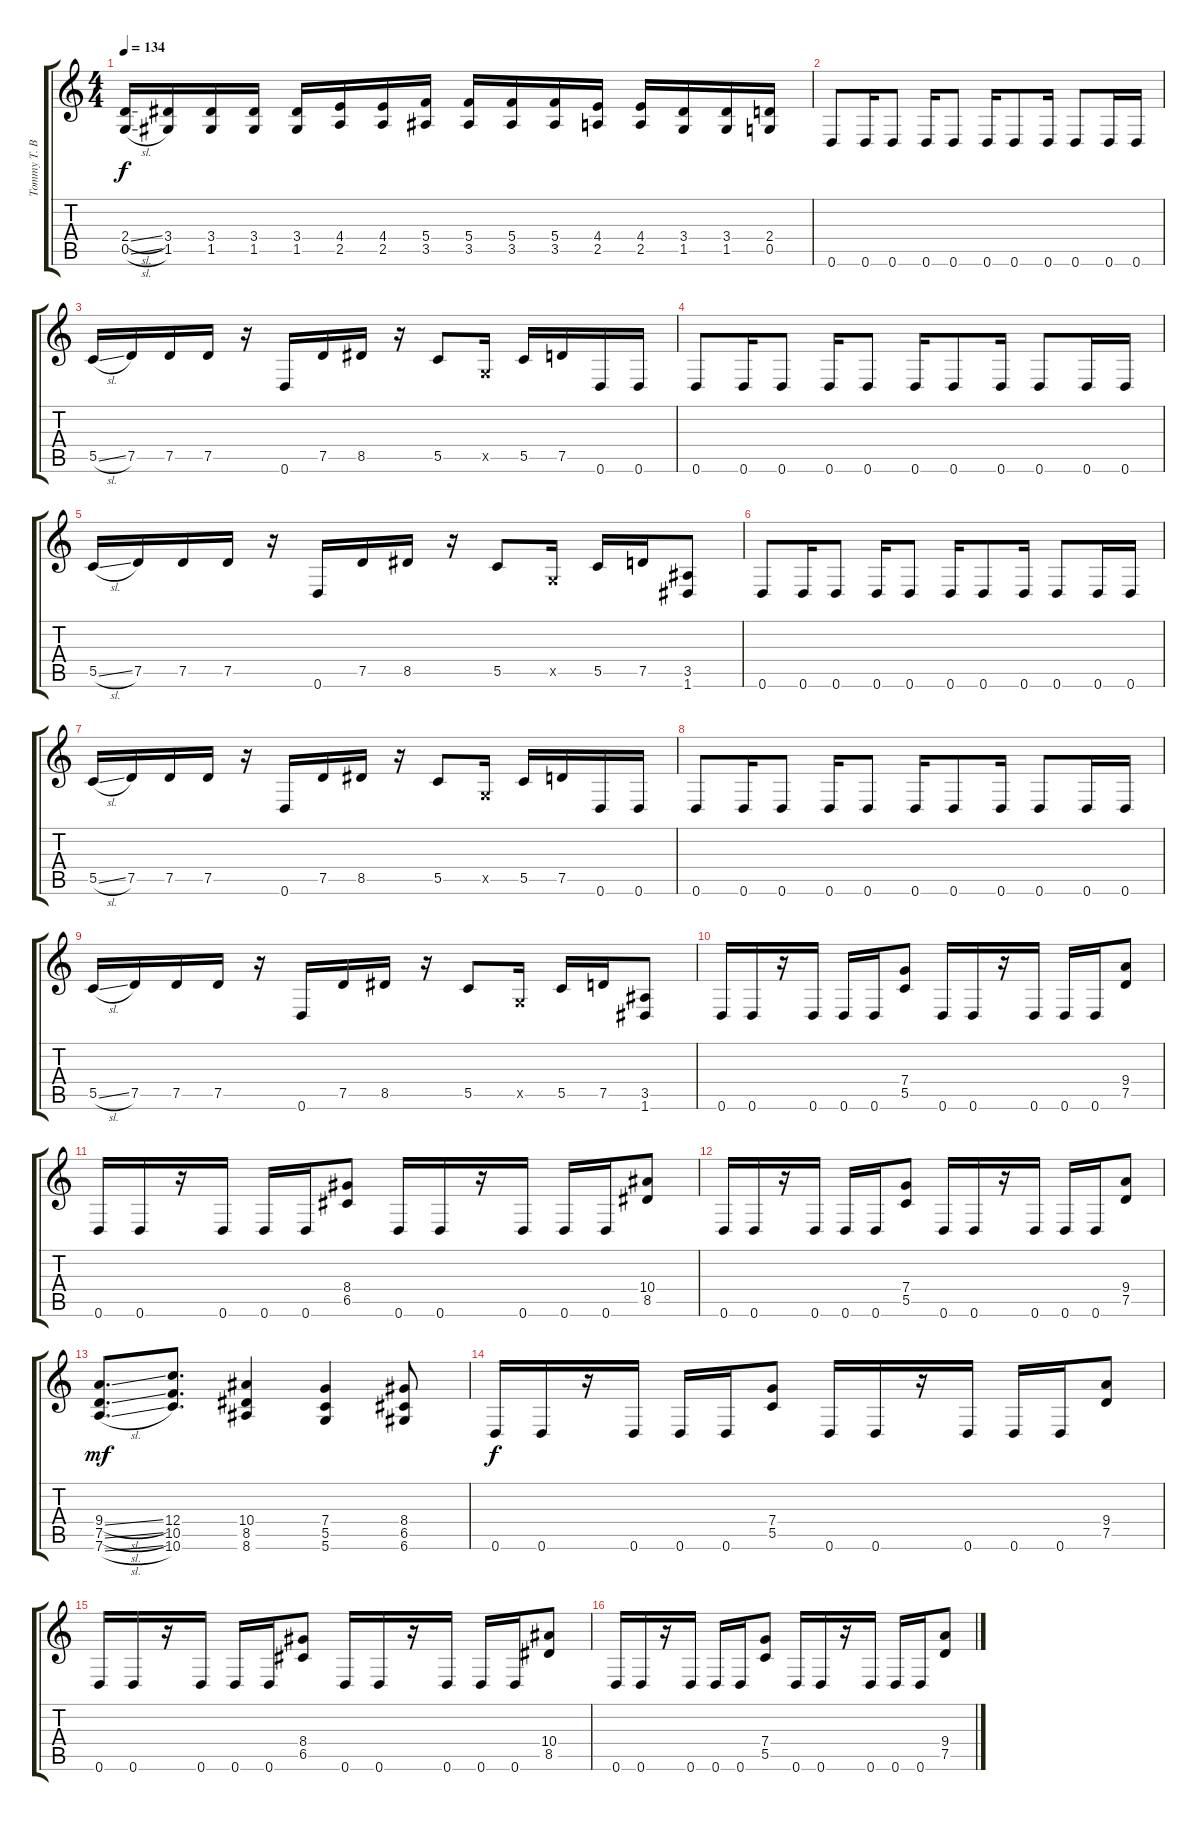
\track ("Tommy T. Baron" "Tommy T. B") {instrument distortionguitar}
\staff {score tabs}
\tuning (D4 A3 F3 C3 G2 D2) {hide}
\ts (4 4)
\tempo 134
\clef g2
\ks c
(2.4{sl} 0.5{sl}).16{dy f} (3.4 1.5).16 (3.4 1.5).16 (3.4 1.5).16 (3.4 1.5).16 (4.4 2.5).16 (4.4 2.5).16 (5.4 3.5).16 (5.4 3.5).16 (5.4 3.5).16 (5.4 3.5).16 (4.4 2.5).16 (4.4 2.5).16 (3.4 1.5).16 (3.4 1.5).16 (2.4 0.5).16 |
0.6.8 0.6.16 0.6.8 0.6.16 0.6.8 0.6.16 0.6.8 0.6.16 0.6.8 0.6.16 0.6.16 |
5.5{sl}.16 7.5.16 7.5.16 7.5.16 r.16 0.6.16 7.5.16 8.5.16 r.16 5.5.8 0.5{x}.16 5.5.16 7.5.16 0.6.16 0.6.16 |
0.6.8 0.6.16 0.6.8 0.6.16 0.6.8 0.6.16 0.6.8 0.6.16 0.6.8 0.6.16 0.6.16 |
5.5{sl}.16 7.5.16 7.5.16 7.5.16 r.16 0.6.16 7.5.16 8.5.16 r.16 5.5.8 0.5{x}.16 5.5.16 7.5.16 (3.5 1.6).8 |
0.6.8 0.6.16 0.6.8 0.6.16 0.6.8 0.6.16 0.6.8 0.6.16 0.6.8 0.6.16 0.6.16 |
5.5{sl}.16 7.5.16 7.5.16 7.5.16 r.16 0.6.16 7.5.16 8.5.16 r.16 5.5.8 0.5{x}.16 5.5.16 7.5.16 0.6.16 0.6.16 |
0.6.8 0.6.16 0.6.8 0.6.16 0.6.8 0.6.16 0.6.8 0.6.16 0.6.8 0.6.16 0.6.16 |
5.5{sl}.16 7.5.16 7.5.16 7.5.16 r.16 0.6.16 7.5.16 8.5.16 r.16 5.5.8 0.5{x}.16 5.5.16 7.5.16 (3.5 1.6).8 |
0.6.16 0.6.16 r.16 0.6.16 0.6.16 0.6.16 (7.4 5.5).8 0.6.16 0.6.16 r.16 0.6.16 0.6.16 0.6.16 (9.4 7.5).8 |
0.6.16 0.6.16 r.16 0.6.16 0.6.16 0.6.16 (8.4 6.5).8 0.6.16 0.6.16 r.16 0.6.16 0.6.16 0.6.16 (10.4 8.5).8 |
0.6.16 0.6.16 r.16 0.6.16 0.6.16 0.6.16 (7.4 5.5).8 0.6.16 0.6.16 r.16 0.6.16 0.6.16 0.6.16 (9.4 7.5).8 |
(9.4{sl} 7.5{sl} 7.6{sl}).8{d dy mf} (12.4 10.5 10.6).8{d} (10.4 8.5 8.6).4 (7.4 5.5 5.6).4 (8.4 6.5 6.6).8 |
0.6.16{dy f} 0.6.16 r.16 0.6.16 0.6.16 0.6.16 (7.4 5.5).8 0.6.16 0.6.16 r.16 0.6.16 0.6.16 0.6.16 (9.4 7.5).8 |
0.6.16 0.6.16 r.16 0.6.16 0.6.16 0.6.16 (8.4 6.5).8 0.6.16 0.6.16 r.16 0.6.16 0.6.16 0.6.16 (10.4 8.5).8 |
0.6.16 0.6.16 r.16 0.6.16 0.6.16 0.6.16 (7.4 5.5).8 0.6.16 0.6.16 r.16 0.6.16 0.6.16 0.6.16 (9.4 7.5).8
